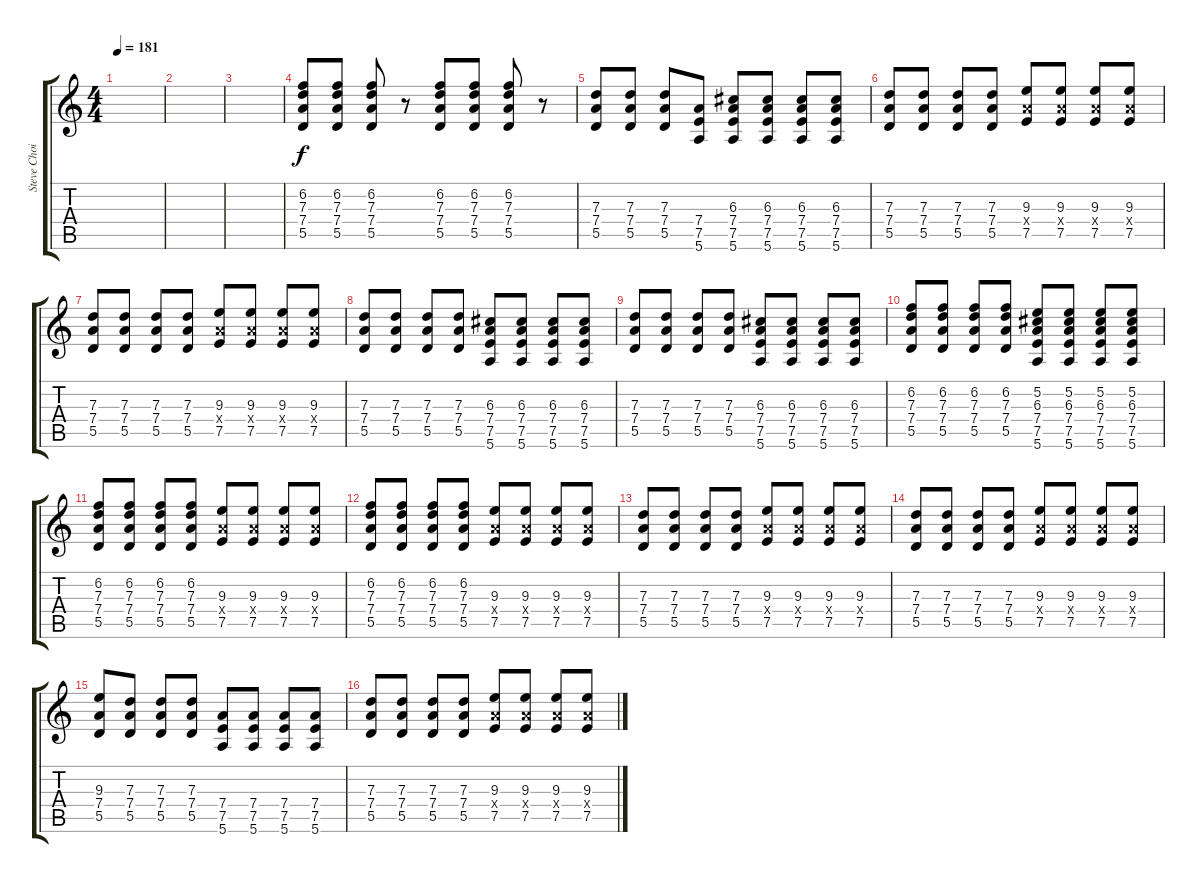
\track ("Steve Choi Guitar" "Steve Choi") {instrument distortionguitar}
\staff {score tabs}
\tuning (E4 B3 G3 D3 A2 E2) {hide}
\ts (4 4)
\tempo 181
\clef g2
\ks c
|
|
|
(6.2 7.3 7.4 5.5).8{volume 13} (6.2 7.3 7.4 5.5).8 (6.2 7.3 7.4 5.5).8 r.8 (6.2 7.3 7.4 5.5).8 (6.2 7.3 7.4 5.5).8 (6.2 7.3 7.4 5.5).8 r.8 |
(7.3 7.4 5.5).8 (7.3 7.4 5.5).8 (7.3 7.4 5.5).8 (7.4 7.5 5.6).8 (6.3 7.4 7.5 5.6).8 (6.3 7.4 7.5 5.6).8 (6.3 7.4 7.5 5.6).8 (6.3 7.4 7.5 5.6).8 |
(7.3 7.4 5.5).8 (7.3 7.4 5.5).8 (7.3 7.4 5.5).8 (7.3 7.4 5.5).8 (9.3 7.4{x} 7.5).8 (9.3 7.4{x} 7.5).8 (9.3 7.4{x} 7.5).8 (9.3 7.4{x} 7.5).8 |
(7.3 7.4 5.5).8 (7.3 7.4 5.5).8 (7.3 7.4 5.5).8 (7.3 7.4 5.5).8 (9.3 7.4{x} 7.5).8 (9.3 7.4{x} 7.5).8 (9.3 7.4{x} 7.5).8 (9.3 7.4{x} 7.5).8 |
(7.3 7.4 5.5).8 (7.3 7.4 5.5).8 (7.3 7.4 5.5).8 (7.3 7.4 5.5).8 (6.3 7.4 7.5 5.6).8 (6.3 7.4 7.5 5.6).8 (6.3 7.4 7.5 5.6).8 (6.3 7.4 7.5 5.6).8 |
(7.3 7.4 5.5).8 (7.3 7.4 5.5).8 (7.3 7.4 5.5).8 (7.3 7.4 5.5).8 (6.3 7.4 7.5 5.6).8 (6.3 7.4 7.5 5.6).8 (6.3 7.4 7.5 5.6).8 (6.3 7.4 7.5 5.6).8 |
(6.2 7.3 7.4 5.5).8 (6.2 7.3 7.4 5.5).8 (6.2 7.3 7.4 5.5).8 (6.2 7.3 7.4 5.5).8 (5.2 6.3 7.4 7.5 5.6).8 (5.2 6.3 7.4 7.5 5.6).8 (5.2 6.3 7.4 7.5 5.6).8 (5.2 6.3 7.4 7.5 5.6).8 |
(6.2 7.3 7.4 5.5).8 (6.2 7.3 7.4 5.5).8 (6.2 7.3 7.4 5.5).8 (6.2 7.3 7.4 5.5).8 (9.3 7.4{x} 7.5).8 (9.3 7.4{x} 7.5).8 (9.3 7.4{x} 7.5).8 (9.3 7.4{x} 7.5).8 |
(6.2 7.3 7.4 5.5).8 (6.2 7.3 7.4 5.5).8 (6.2 7.3 7.4 5.5).8 (6.2 7.3 7.4 5.5).8 (9.3 7.4{x} 7.5).8 (9.3 7.4{x} 7.5).8 (9.3 7.4{x} 7.5).8 (9.3 7.4{x} 7.5).8 |
(7.3 7.4 5.5).8 (7.3 7.4 5.5).8 (7.3 7.4 5.5).8 (7.3 7.4 5.5).8 (9.3 7.4{x} 7.5).8 (9.3 7.4{x} 7.5).8 (9.3 7.4{x} 7.5).8 (9.3 7.4{x} 7.5).8 |
(7.3 7.4 5.5).8 (7.3 7.4 5.5).8 (7.3 7.4 5.5).8 (7.3 7.4 5.5).8 (9.3 7.4{x} 7.5).8 (9.3 7.4{x} 7.5).8 (9.3 7.4{x} 7.5).8 (9.3 7.4{x} 7.5).8 |
(9.3 7.4 5.5).8 (7.3 7.4 5.5).8 (7.3 7.4 5.5).8 (7.3 7.4 5.5).8 (7.4 7.5 5.6).8 (7.4 7.5 5.6).8 (7.4 7.5 5.6).8 (7.4 7.5 5.6).8 |
(7.3 7.4 5.5).8 (7.3 7.4 5.5).8 (7.3 7.4 5.5).8 (7.3 7.4 5.5).8 (9.3 7.4{x} 7.5).8 (9.3 7.4{x} 7.5).8 (9.3 7.4{x} 7.5).8 (9.3 7.4{x} 7.5).8
